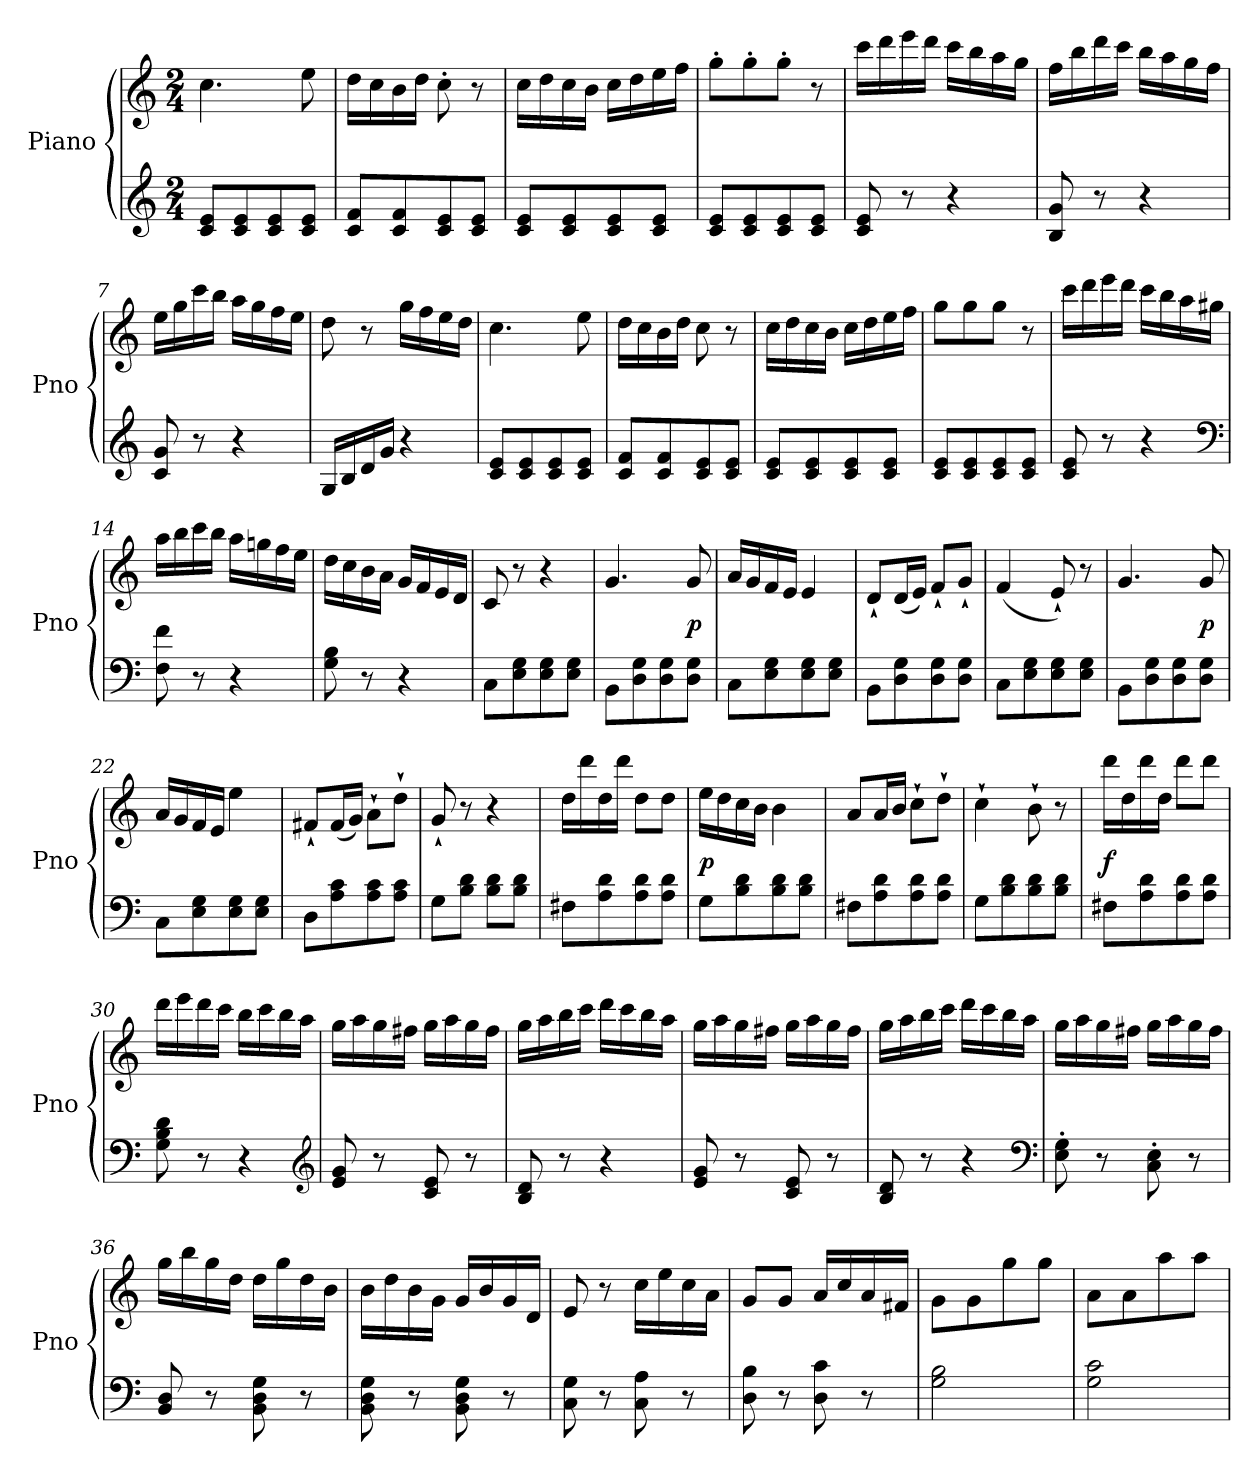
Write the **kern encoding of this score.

**kern	**kern	**dynam
*part1	*part1	*part1
*staff2	*staff1	*staff1/2
*I"Piano	*	*
*I'Pno	*	*
*clefG2	*clefG2	*
*k[]	*k[]	*
*C:	*C:	*
*M2/4	*M2/4	*
*MM132	*MM132	*
=1	=1	=1
8c/ 8e/L	4.cc\	.
8c/ 8e/	.	.
8c/ 8e/	.	.
8c/ 8e/J	8ee\	.
=2	=2	=2
8c/ 8f/L	16dd\LL	.
.	16cc\	.
8c/ 8f/	16b\	.
.	16dd\JJ	.
8c/ 8e/	8cc'\	.
8c/ 8e/J	8r	.
=3	=3	=3
8c/ 8e/L	16cc\LL	.
.	16dd\	.
8c/ 8e/	16cc\	.
.	16b\JJ	.
8c/ 8e/	16cc\LL	.
.	16dd\	.
8c/ 8e/J	16ee\	.
.	16ff\JJ	.
=4	=4	=4
8c/ 8e/L	8gg'\L	.
8c/ 8e/	8gg'\	.
8c/ 8e/	8gg'\J	.
8c/ 8e/J	8r	.
=5	=5	=5
8c/ 8e/	16ccc\LL	.
.	16ddd\	.
8r	16eee\	.
.	16ddd\JJ	.
4r	16ccc\LL	.
.	16bb\	.
.	16aa\	.
.	16gg\JJ	.
=6	=6	=6
8B/ 8g/	16ff\LL	.
.	16bb\	.
8r	16ddd\	.
.	16ccc\JJ	.
4r	16bb\LL	.
.	16aa\	.
.	16gg\	.
.	16ff\JJ	.
=7	=7	=7
8c/ 8g/	16ee\LL	.
.	16gg\	.
8r	16ccc\	.
.	16bb\JJ	.
4r	16aa\LL	.
.	16gg\	.
.	16ff\	.
.	16ee\JJ	.
=8	=8	=8
16G/LL	8dd\	.
16B/	.	.
16d/	8r	.
16g/JJ	.	.
4r	16gg\LL	.
.	16ff\	.
.	16ee\	.
.	16dd\JJ	.
=9	=9	=9
8c/ 8e/L	4.cc\	.
8c/ 8e/	.	.
8c/ 8e/	.	.
8c/ 8e/J	8ee\	.
=10	=10	=10
8c/ 8f/L	16dd\LL	.
.	16cc\	.
8c/ 8f/	16b\	.
.	16dd\JJ	.
8c/ 8e/	8cc\	.
8c/ 8e/J	8r	.
=11	=11	=11
8c/ 8e/L	16cc\LL	.
.	16dd\	.
8c/ 8e/	16cc\	.
.	16b\JJ	.
8c/ 8e/	16cc\LL	.
.	16dd\	.
8c/ 8e/J	16ee\	.
.	16ff\JJ	.
=12	=12	=12
8c/ 8e/L	8gg\L	.
8c/ 8e/	8gg\	.
8c/ 8e/	8gg\J	.
8c/ 8e/J	8r	.
=13	=13	=13
8c/ 8e/	16ccc\LL	.
.	16ddd\	.
8r	16eee\	.
.	16ddd\JJ	.
4r	16ccc\LL	.
.	16bb\	.
.	16aa\	.
.	16gg#X\JJ	.
*clefF4	*	*
=14	=14	=14
8F\ 8f\	16aa\LL	.
.	16bb\	.
8r	16ccc\	.
.	16bb\JJ	.
4r	16aa\LL	.
.	16ggn\	.
.	16ff\	.
.	16ee\JJ	.
=15	=15	=15
8G\ 8B\	16dd\LL	.
.	16cc\	.
8r	16b\	.
.	16a\JJ	.
4r	16g/LL	.
.	16f/	.
.	16e/	.
.	16d/JJ	.
=16	=16	=16
8C\L	8c/	.
8E\ 8G\	8r	.
8E\ 8G\	4r	.
8E\ 8G\J	.	.
=17	=17	=17
8BB\L	4.g/	.
8D\ 8G\	.	.
8D\ 8G\	.	.
8D\ 8G\J	8g/	p
=18	=18	=18
8C\L	16a/LL	.
.	16g/	.
8E\ 8G\	16f/	.
.	16e/JJ	.
8E\ 8G\	4e/	.
8E\ 8G\J	.	.
=19	=19	=19
8BB\L	8d`/L	.
8D\ 8G\	(16d/L	.
.	16e/JJ)	.
8D\ 8G\	8f`/L	.
8D\ 8G\J	8g`/J	.
=20	=20	=20
8C\L	(4f/	.
8E\ 8G\	.	.
8E\ 8G\	8e`/)	.
8E\ 8G\J	8r	.
=21	=21	=21
8BB\L	4.g/	.
8D\ 8G\	.	.
8D\ 8G\	.	.
8D\ 8G\J	8g/	p
=22	=22	=22
8C\L	16a/LL	.
.	16g/	.
8E\ 8G\	16f/	.
.	16e/JJ	.
8E\ 8G\	4ee\	.
8E\ 8G\J	.	.
=23	=23	=23
8D\L	8f#X`/L	.
8A\ 8c\	(16f#/L	.
.	16g/JJ)	.
8A\ 8c\	8a`\L	.
8A\ 8c\J	8dd`\J	.
=24	=24	=24
8G\L	8g`/	.
8B\ 8d\J	8r	.
8B\ 8d\L	4r	.
8B\ 8d\J	.	.
=25	=25	=25
8F#X\L	16dd\LL	.
.	16ddd\	.
8A\ 8d\	16dd\	.
.	16ddd\JJ	.
8A\ 8d\	8dd\L	.
8A\ 8d\J	8dd\J	.
=26	=26	=26
8G\L	16ee\LL	p
.	16dd\	.
8B\ 8d\	16cc\	.
.	16b\JJ	.
8B\ 8d\	4b\	.
8B\ 8d\J	.	.
=27	=27	=27
8F#X\L	8a/L	.
8A\ 8d\	16a/L	.
.	16b/JJ	.
8A\ 8d\	8cc`\L	.
8A\ 8d\J	8dd`\J	.
=28	=28	=28
8G\L	4cc`\	.
8B\ 8d\	.	.
8B\ 8d\	8b`\	.
8B\ 8d\J	8r	.
=29	=29	=29
8F#X\L	16ddd\LL	f
.	16dd\	.
8A\ 8d\	16ddd\	.
.	16dd\JJ	.
8A\ 8d\	8ddd\L	.
8A\ 8d\J	8ddd\J	.
=30	=30	=30
8G\ 8B\ 8d\	16ddd\LL	.
.	16eee\	.
8r	16ddd\	.
.	16ccc\JJ	.
4r	16bb\LL	.
.	16ccc\	.
.	16bb\	.
.	16aa\JJ	.
*clefG2	*	*
=31	=31	=31
8e/ 8g/	16gg\LL	.
.	16aa\	.
8r	16gg\	.
.	16ff#X\JJ	.
8c/ 8e/	16gg\LL	.
.	16aa\	.
8r	16gg\	.
.	16ff#\JJ	.
=32	=32	=32
8B/ 8d/	16gg\LL	.
.	16aa\	.
8r	16bb\	.
.	16ccc\JJ	.
4r	16ddd\LL	.
.	16ccc\	.
.	16bb\	.
.	16aa\JJ	.
=33	=33	=33
8e/ 8g/	16gg\LL	.
.	16aa\	.
8r	16gg\	.
.	16ff#X\JJ	.
8c/ 8e/	16gg\LL	.
.	16aa\	.
8r	16gg\	.
.	16ff#\JJ	.
=34	=34	=34
8B/ 8d/	16gg\LL	.
.	16aa\	.
8r	16bb\	.
.	16ccc\JJ	.
4r	16ddd\LL	.
.	16ccc\	.
.	16bb\	.
.	16aa\JJ	.
*clefF4	*	*
=35	=35	=35
8E'\ 8G'\	16gg\LL	.
.	16aa\	.
8r	16gg\	.
.	16ff#X\JJ	.
8C'\ 8E'\	16gg\LL	.
.	16aa\	.
8r	16gg\	.
.	16ff#\JJ	.
=36	=36	=36
8BB/ 8D/	16gg\LL	.
.	16bb\	.
8r	16gg\	.
.	16dd\JJ	.
8BB\ 8D\ 8G\	16dd\LL	.
.	16gg\	.
8r	16dd\	.
.	16b\JJ	.
=37	=37	=37
8BB\ 8D\ 8G\	16b\LL	.
.	16dd\	.
8r	16b\	.
.	16g\JJ	.
8BB\ 8D\ 8G\	16g/LL	.
.	16b/	.
8r	16g/	.
.	16d/JJ	.
=38	=38	=38
8C\ 8G\	8e/	.
8r	8r	.
8C\ 8A\	16cc\LL	.
.	16ee\	.
8r	16cc\	.
.	16a\JJ	.
=39	=39	=39
8D\ 8B\	8g/L	.
8r	8g/J	.
8D\ 8c\	16a/LL	.
.	16cc/	.
8r	16a/	.
.	16f#X/JJ	.
=40	=40	=40
2G\ 2B\	8g\L	.
.	8g\	.
.	8gg\	.
.	8gg\J	.
=41	=41	=41
2G\ 2c\	8a\L	.
.	8a\	.
.	8aa\	.
.	8aa\J	.
=	=	=
*-	*-	*-
